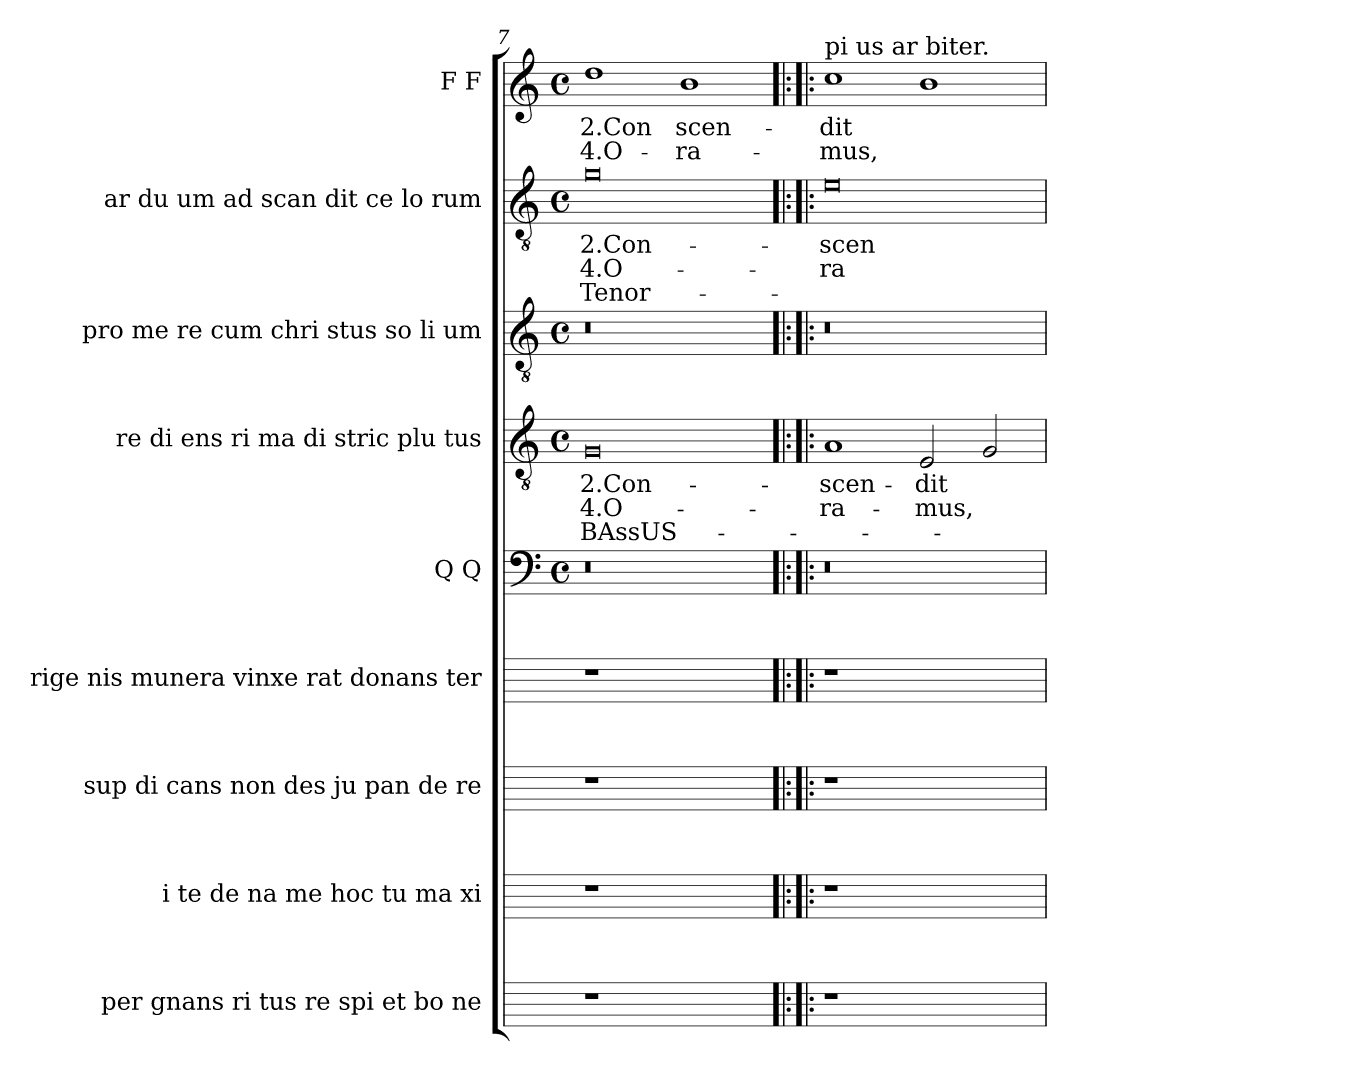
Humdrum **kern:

**kern	**kern	**kern	**kern	**kern	**kern	**text	**text	**text	**kern	**kern	**text	**text	**text	**kern	**text	**text
*part9	*part8	*part7	*part6	*part5	*part4	*part4	*part4	*part4	*part3	*part2	*part2	*part2	*part2	*part1	*part1	*part1
*staff9	*staff8	*staff7	*staff6	*staff5	*staff4	*staff4	*staff4	*staff4	*staff3	*staff2	*staff2	*staff2	*staff2	*staff1	*staff1	*staff1
*I"per  gnans  ri tus re  spi  et bo ne	*I"i  te de  na  me hoc tu  ma xi	*I"sup  di cans non des  ju  pan de re	*I"rige nis munera  vinxe rat donans ter	*I"Q  Q	*I"re di ens  ri ma di stric  plu  tus	*	*	*	*I"pro me re cum chri  stus so li um	*I"ar du um  ad  scan dit  ce lo rum	*	*	*	*I"F  F	*	*
*	*	*I'P	*	*	*	*	*	*	*I'Ch	*	*	*	*	*	*	*
!!LO:LB:g=z
*	*	*	*	*clefF4	*clefGv2	*	*	*	*clefGv2	*clefGv2	*	*	*	*clefG2	*	*
*	*	*	*	*M4/4	*M4/4	*	*	*	*M4/4	*M4/4	*	*	*	*M4/4	*	*
*	*	*	*	*met(c)	*met(c)	*	*	*	*met(c)	*met(c)	*	*	*	*met(c)	*	*
=7	=7	=7	=7	=7	=7	=7	=7	=7	=7	=7	=7	=7	=7	=7	=7	=7
!	!	!	!	!	!	!LO:LY:b:rj	!LO:LY:b:rj	!LO:LY:b:rj	!	!	!LO:LY:b:rj	!LO:LY:b:rj	!LO:LY:b:rj	!	!LO:LY:b:rj	!LO:LY:b:rj
1r	1r	1r	1r	0r	0G	2.Con-	-4.O-	-BAssUS-	0r	0g	2.Con-	-4.O-	-Tenor-	1dd	-2.Con	4.O-
!	!	!	!	!	!	!	!	!	!	!	!	!	!	!	!LO:LY:b:cj	!LO:LY:b:cj
1ryy	1ryy	1ryy	1ryy	.	.	.	.	.	.	.	.	.	.	1b	-scen-	-ra-
=8!|:	=8!|:	=8!|:	=8!|:	=8!|:	=8!|:	=8!:	=8!:	=8!:	=8!|:	=8!|:	=8!:	=8!:	=8!:	=8!:	=8!:	=8!:
!	!	!	!	!	!	!	!	!	!	!	!	!	!	!LO:TX:a:t=pi us ar biter.	!	!
!	!	!	!	!	!	!LO:LY:b:cj	!LO:LY:b:cj	!	!	!	!LO:LY:b:cj	!LO:LY:b:cj	!	!	!LO:LY:b:cj	!LO:LY:b
1r	1r	1r	1r	0r	1A	-scen-	-ra-	.	0r	0e	-scen-	-ra-	.	1cc	-dit	mus,
!	!	!	!	!	!	!LO:LY:b	!LO:LY:b	!	!	!	!	!	!	!	!	!
1ryy	1ryy	1ryy	1ryy	.	2E/	-dit	mus,	.	.	.	.	.	.	1b	.	.
.	.	.	.	.	2G/	.	.	.	.	.	.	.	.	.	.	.
=	=	=	=	=	=	=!	=!	=!	=	=	=!	=!	=!	=!	=!	=!
*-	*-	*-	*-	*-	*-	*-	*-	*-	*-	*-	*-	*-	*-	*-	*-	*-
